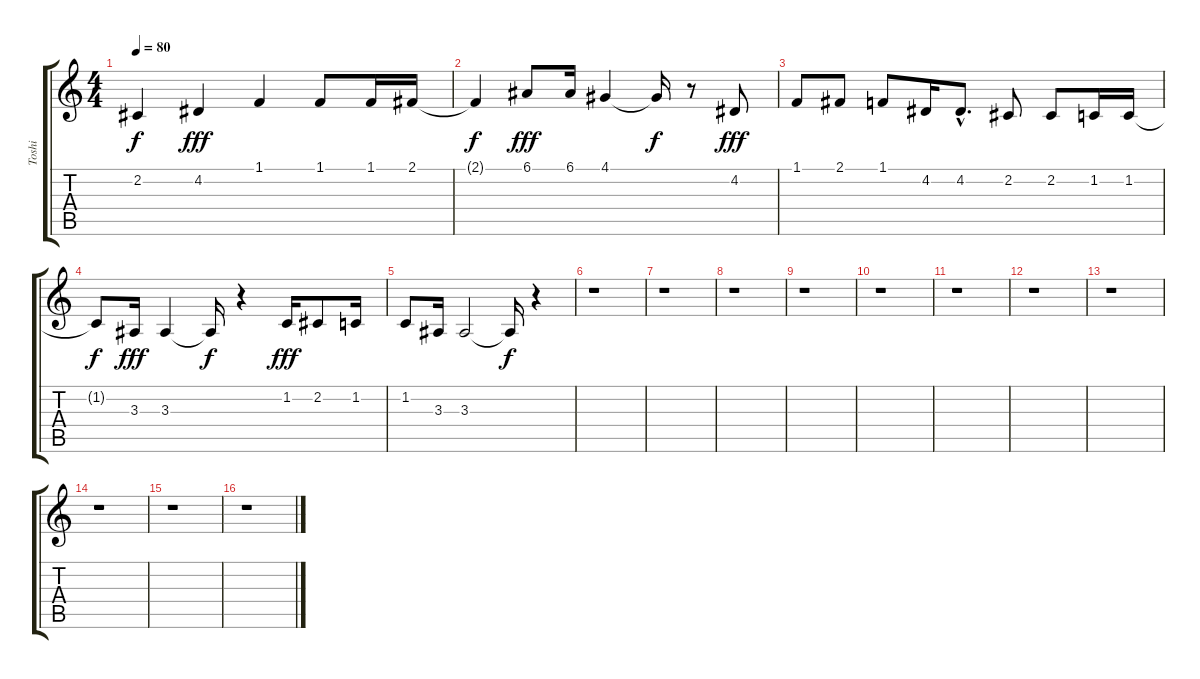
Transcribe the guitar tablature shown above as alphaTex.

\track ("Toshi" "Toshi") {instrument tenorsax}
\staff {score tabs}
\tuning (E4 B3 G3 D3 A2 E2) {hide}
\ts (4 4)
\tempo 80
\clef g2
\ks c
2.2{t}.4{dy f} 4.2.4{dy fff} 1.1.4 1.1.8 1.1.16 2.1.16 |
2.1{t}.4{dy f} 6.1.8{dy fff} 6.1.16 4.1.4 4.1{t}.16{dy f} r.8 4.2.8{dy fff} |
1.1.8 2.1.8 1.1.8 4.2.16 4.2{hac}.8{d} 2.2.8 2.2.8 1.2.16 1.2.16 |
1.2{t}.8{dy f} 3.3.16{dy fff} 3.3.4 3.3{t}.16{dy f} r.4 1.2.16{dy fff} 2.2.8 1.2.16 |
1.2.8 3.3.16 3.3.2 3.3{t}.16{dy f} r.4 |
r.1 |
r.1 |
r.1 |
r.1 |
r.1 |
r.1 |
r.1 |
r.1 |
r.1 |
r.1 |
r.1
